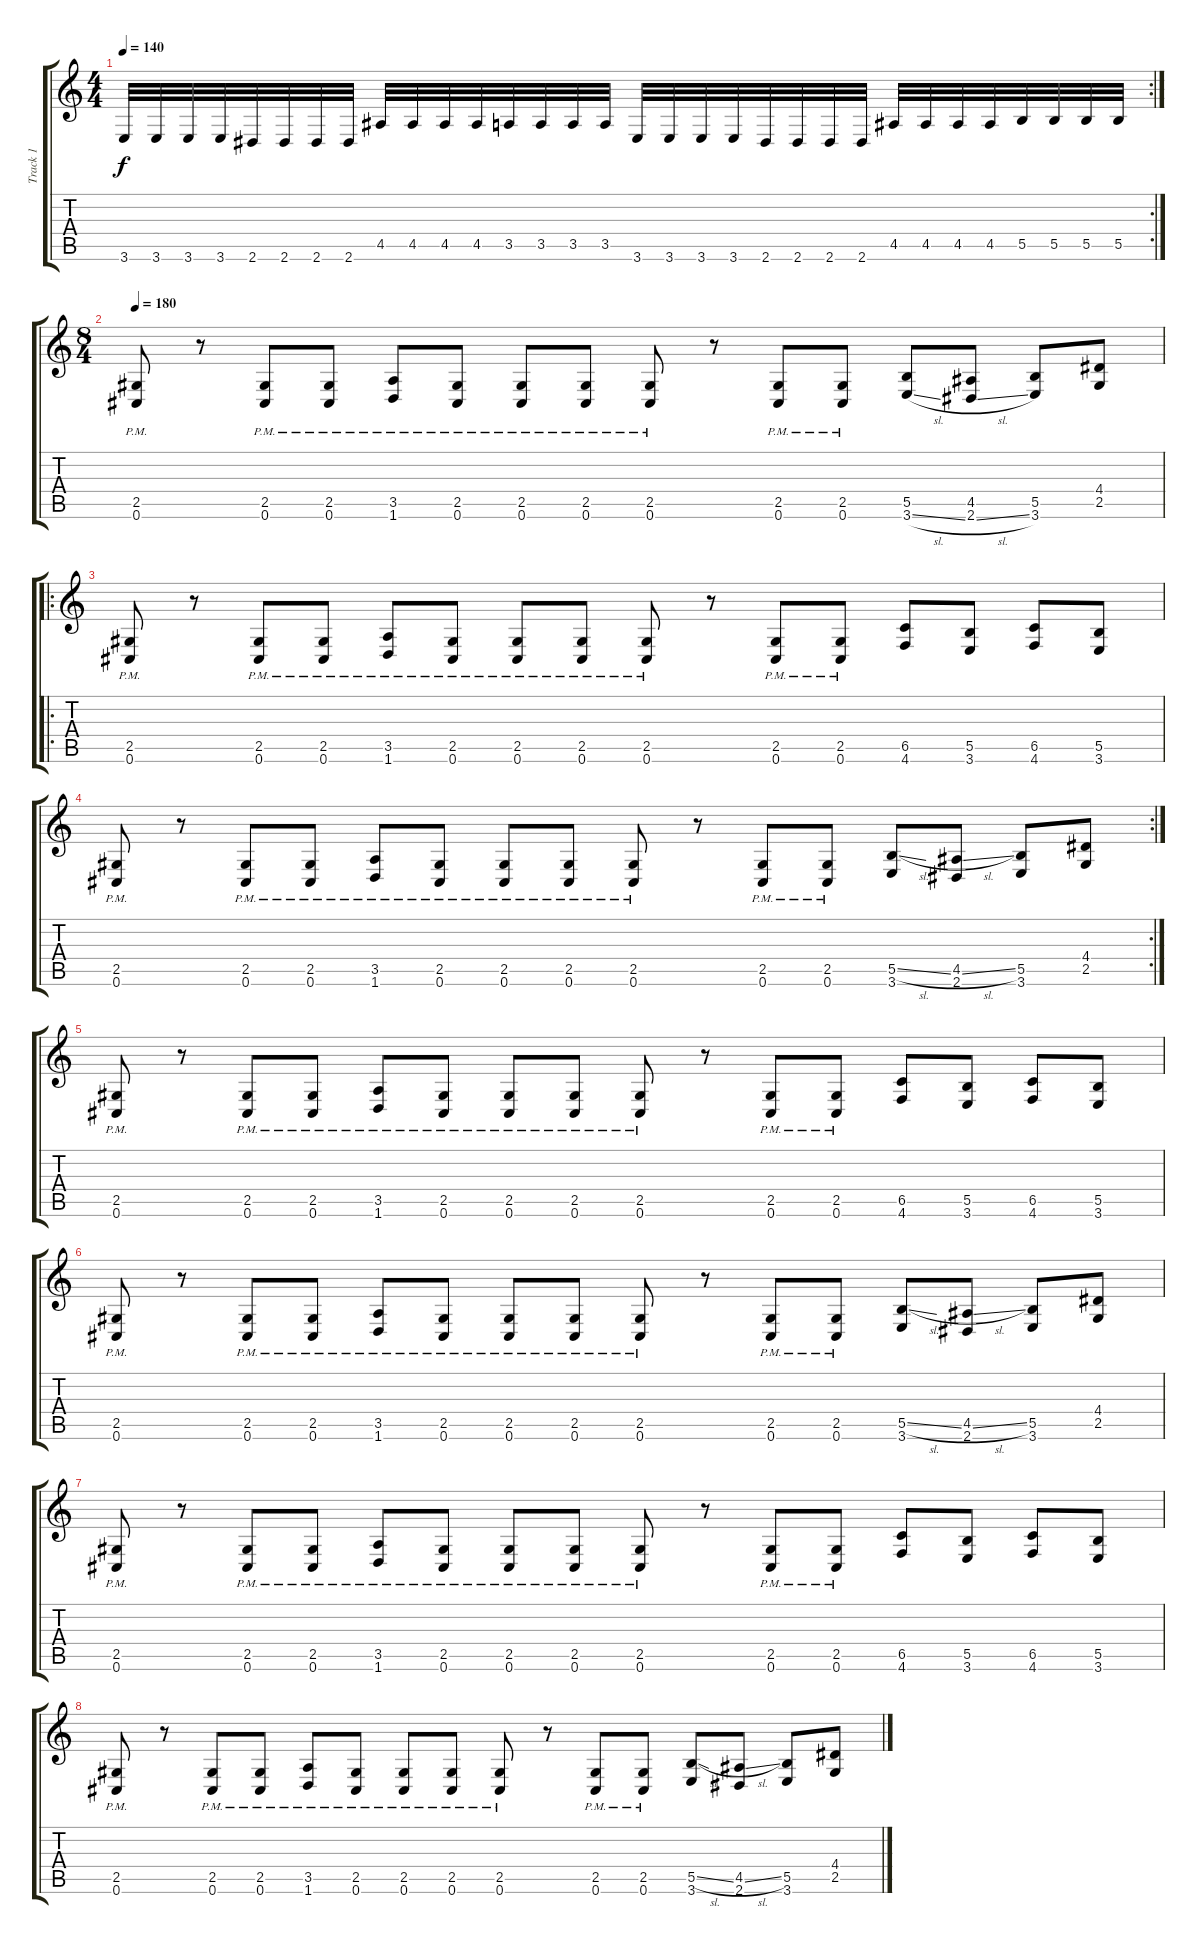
\track ("Track 1" "Track 1") {instrument distortionguitar}
\staff {score tabs}
\tuning (Db4 Ab3 E3 B2 Gb2 Db2) {hide}
\rc 2
\ts (4 4)
\tempo 140
\clef g2
\ks c
3.6.32{dy f} 3.6.32 3.6.32 3.6.32 2.6.32 2.6.32 2.6.32 2.6.32 4.5.32 4.5.32 4.5.32 4.5.32 3.5.32 3.5.32 3.5.32 3.5.32 3.6.32 3.6.32 3.6.32 3.6.32 2.6.32 2.6.32 2.6.32 2.6.32 4.5.32 4.5.32 4.5.32 4.5.32 5.5.32 5.5.32 5.5.32 5.5.32 |
\ts (8 4)
\tempo 180
(2.5 0.6{pm}).8 r.8 (2.5 0.6{pm}).8 (2.5 0.6{pm}).8 (3.5 1.6{pm}).8 (2.5 0.6{pm}).8 (2.5 0.6{pm}).8 (2.5 0.6{pm}).8 (2.5 0.6{pm}).8 r.8 (2.5 0.6{pm}).8 (2.5 0.6{pm}).8 (5.5 3.6{sl}).8 (4.5 2.6{sl}).8 (5.5 3.6).8 (4.4 2.5).8 |
\ro
(2.5{pm} 0.6).8 r.8 (2.5{pm} 0.6).8 (2.5{pm} 0.6).8 (3.5{pm} 1.6).8 (2.5{pm} 0.6).8 (2.5{pm} 0.6).8 (2.5{pm} 0.6).8 (2.5{pm} 0.6).8 r.8 (2.5{pm} 0.6).8 (2.5{pm} 0.6).8 (6.5 4.6).8 (5.5 3.6).8 (6.5 4.6).8 (5.5 3.6).8 |
\rc 2
(2.5{pm} 0.6).8 r.8 (2.5{pm} 0.6).8 (2.5{pm} 0.6).8 (3.5{pm} 1.6).8 (2.5{pm} 0.6).8 (2.5{pm} 0.6).8 (2.5{pm} 0.6).8 (2.5{pm} 0.6).8 r.8 (2.5{pm} 0.6).8 (2.5{pm} 0.6).8 (5.5{sl} 3.6).8 (4.5{sl} 2.6).8 (5.5 3.6).8 (4.4 2.5).8 |
(2.5{pm} 0.6).8 r.8 (2.5{pm} 0.6).8 (2.5{pm} 0.6).8 (3.5{pm} 1.6).8 (2.5{pm} 0.6).8 (2.5{pm} 0.6).8 (2.5{pm} 0.6).8 (2.5{pm} 0.6).8 r.8 (2.5{pm} 0.6).8 (2.5{pm} 0.6).8 (6.5 4.6).8 (5.5 3.6).8 (6.5 4.6).8 (5.5 3.6).8 |
(2.5{pm} 0.6).8 r.8 (2.5{pm} 0.6).8 (2.5{pm} 0.6).8 (3.5{pm} 1.6).8 (2.5{pm} 0.6).8 (2.5{pm} 0.6).8 (2.5{pm} 0.6).8 (2.5{pm} 0.6).8 r.8 (2.5{pm} 0.6).8 (2.5{pm} 0.6).8 (5.5{sl} 3.6).8 (4.5{sl} 2.6).8 (5.5 3.6).8 (4.4 2.5).8 |
(2.5{pm} 0.6).8 r.8 (2.5{pm} 0.6).8 (2.5{pm} 0.6).8 (3.5{pm} 1.6).8 (2.5{pm} 0.6).8 (2.5{pm} 0.6).8 (2.5{pm} 0.6).8 (2.5{pm} 0.6).8 r.8 (2.5{pm} 0.6).8 (2.5{pm} 0.6).8 (6.5 4.6).8 (5.5 3.6).8 (6.5 4.6).8 (5.5 3.6).8 |
(2.5{pm} 0.6).8 r.8 (2.5{pm} 0.6).8 (2.5{pm} 0.6).8 (3.5{pm} 1.6).8 (2.5{pm} 0.6).8 (2.5{pm} 0.6).8 (2.5{pm} 0.6).8 (2.5{pm} 0.6).8 r.8 (2.5{pm} 0.6).8 (2.5{pm} 0.6).8 (5.5{sl} 3.6).8 (4.5{sl} 2.6).8 (5.5 3.6).8 (4.4 2.5).8
